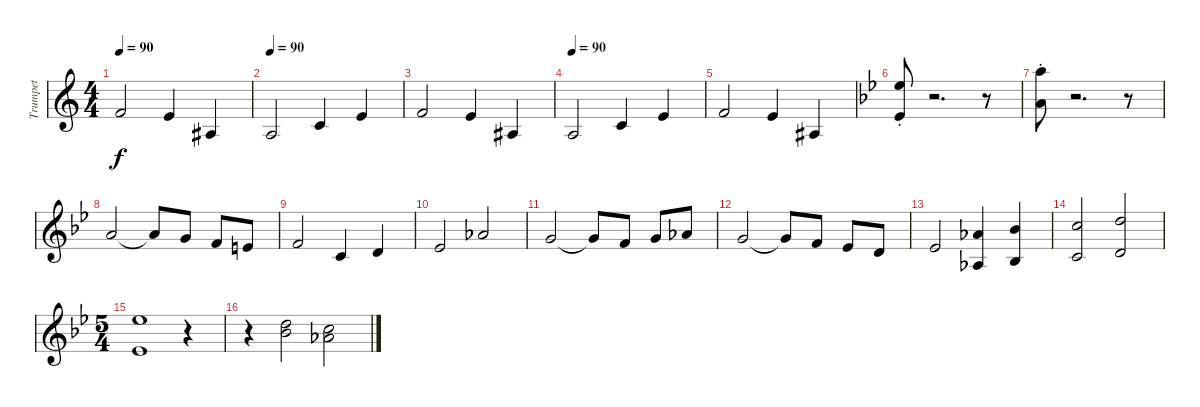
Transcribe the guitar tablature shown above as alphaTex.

\track ("Trumpet" "Trumpet") {instrument trumpet}
\staff {score}
\tuning (D5 A4 F4 C4 G3 D3) {hide}
\ts (4 4)
\tempo 90
\clef g2
\ks aminor
10.5.2{dy f} 9.5.4 8.6.4 |
\tempo 90
7.6.2 10.6.4 14.6.4 |
10.5.2 9.5.4 8.6.4 |
\tempo 90
7.6.2 10.6.4 14.6.4 |
10.5.2 9.5.4 8.6.4 |
\ks gminor
(10.3{st} 8.5{st}).8 r.2{d} r.8 |
(12.2{st} 9.4{st}).8 r.2{d} r.8 |
9.4.2 9.4{t}.8 7.4.8 5.4.8 4.4.8 |
5.4.2 10.6.4 12.6.4 |
13.6.2 18.6.2 |
17.6.2 17.6{t}.8 15.6.8 17.6.8 18.6.8 |
17.6.2 17.6{t}.8 15.6.8 13.6.8 12.6.8 |
13.6.2 (8.4 6.6).4 (10.4 8.6).4 |
(12.4 10.6).2 (14.4 12.6).2 |
\ts (5 4)
(15.4 13.6).1 r.4 |
r.4 (5.2 5.3).2 (3.2 3.3).2
